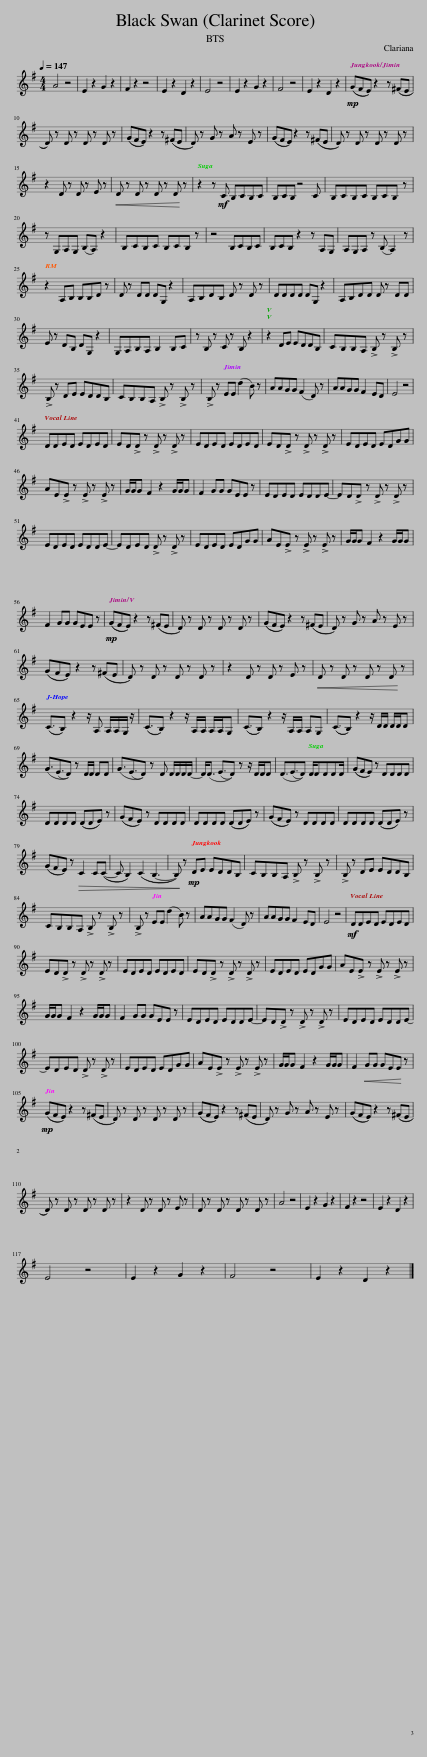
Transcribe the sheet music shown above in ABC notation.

X:1
L:1/8
Q:1/4=147
M:4/4
I:linebreak $
K:none
V:1 treble transpose=-2
V:1
[K:G] A4 z4 | E2 z2 G2 z2 | F2 z2 z4 | E2 z2 D2 z2 | E4 z4 | %5
 E2 z2 G2 z2 | F4 z4 | E2 z2 D2 z2 |!mp! ((GFE)) z2 z ((^FE |$ D)) z D z D z D z | %10
 ((GFE)) z2 z ((^FE | D)) z G z A z E z | ((GFE)) z2 z ((^FE | D)) z D z D z D z |$ z2 D z D z E z | %15
!<(! D z D z D z D!<)! z | z2 z!mf! C B,CB,C | B,CB, z4 C | B,CB,C B,CB, z |$ z G,A,G, (B,A,) z2 | %20
 B,CB,C B,CB, z | z4 B,CB,C | B,CB, z2 z A,G, | A,G,A, z (B, A,2) z |$ z2 A,B, B,B,D z | %25
 D z DD DG, z2 | A,B,DB, D z D z | DDDD DG, z2 | A,B,DD D z DD |$ E z DB, DG, z2 | %30
 G,A,B,A, B,2 B,C | z B, z C z B, z2 | z2 DE EDDB, | CB,B,A, !>!B, z !>!B, z |$ !>!B, z DE EDDB, | %35
 CB,B,A, !>!B, z !>!B, z | !>!B, z EE (d2 B) z | AAGG (F2 D) z | AAGG F2 ED | E4 z4 |$ %40
 DDED EDED | ED!>!D z !>!D z !>!D z | EDED EDED | ED!>!D z !>!D z !>!D z | EDED EDGG |$ %45
 AE!>!E z !>!E z !>!E z | G/G/G F2 z2 G/G/G | F2 GG GEE z | EDED EDDE- | ED!>!D z !>!D z !>!D z |$ %50
 EDED EDDE- | EDED !>!D z !>!D z | EDED EDGG | AE!>!E z !>!E z !>!E z | G/G/G F2 z2 G/G/G |$ %55
 F2 GG GEE z |!mp! ((GFE)) z2 z ((^FE | D)) z D z D z D z | ((GFE)) z2 z ((^FE | D)) z G z A z E z |$ %60
 ((GFE)) z2 z ((^FE | D)) z D z D z D z | z2 D z D z E z |!<(! D z D z D z D!<)! z |$ ((C3/2B,)) z2 z/ A, A,/A,/G,/ z/ | %65
 ((C3/2B,)) z2 z/ A,/A,/ A,/A,/G, | ((C3/2B,)) z2 z/ A,/A,/ A,G, | ((C3/2B,)) z2 z/ D/D/ D/D/D |$ (G3/2(E3/2D)) z D/D/ DD | (G3/2(E3/2D)) z D D/D/D/D/- | %70
 D<(D (E3/2D)) z z/ D/D/D | (D3/2(E3/2D)) D/DDDD/ | ((GFE)) z DDDD |$ DDDD ((DDE)) z | ((GFE)) z DDDD | %75
 DDDD ((DDE)) z | ((GFE)) z DDDD | DDDD ((DDE)) z |$ ((GFE)) z!>(! C2 C((C- | C B,2)) ((C2 B,3- | %80
 B,))!>)! z!mp! DE EDDB, | CB,B,A, !>!B, z !>!B, z | !>!B, z DE EDDB, |$ CB,B,A, !>!B, z !>!B, z | !>!B, z EE (d2 B) z | %85
 AAGG (F2 D) z | AAGG F2 ED | E4 z4 |!mf! DDED EDED |$ ED!>!D z !>!D z !>!D z | %90
 EDED EDED | ED!>!D z !>!D z !>!D z | EDED EDGG | AE!>!E z !>!E z !>!E z |$ G/G/G F2 z2 G/G/G | %95
 F2 GG GEE z | EDED EDDE- | ED!>!D z !>!D z !>!D z | EDED EDDE- |$ EDED !>!D z !>!D z | %100
 EDED EDGG | AE!>!E z !>!E z !>!E z | G/G/G F2 z2 G/G/G | F2!<(! GG GEE!<)! z |$!mp! ((GFE)) z2 z ((^FE | %105
 D)) z D z D z D z | ((GFE)) z2 z ((^FE | D)) z G z A z E z | ((GFE)) z2 z ((^FE |$ D)) z D z D z D z | %110
 z2 D z D z E z | D z D z D z D z | A4 z4 | E2 z2 G2 z2 | F2 z2 z4 | %115
 E2 z2 D2 z2 |$ E4 z4 | E2 z2 G2 z2 | F4 z4 | E2 z2 D2 z2 |] %120
